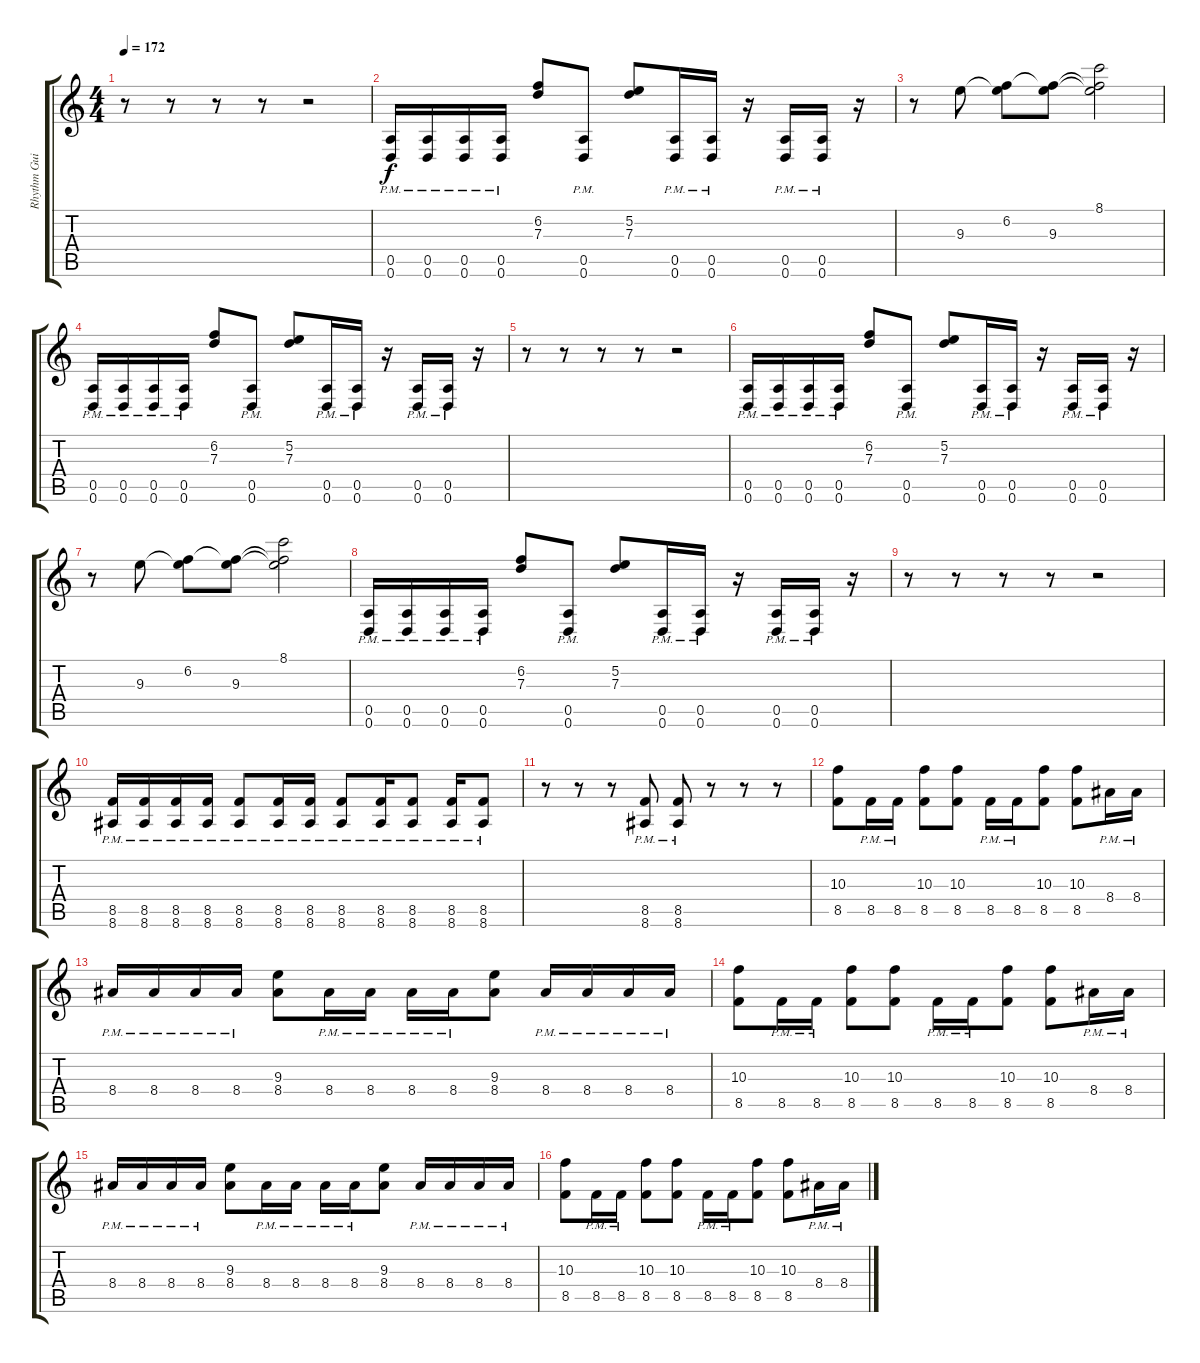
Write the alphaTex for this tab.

\track ("Rhythm Guitar 2" "Rhythm Gui") {instrument distortionguitar}
\staff {score tabs}
\tuning (E4 B3 G3 D3 A2 D2) {hide}
\ts (4 4)
\tempo 172
\clef g2
\ks c
r.8{dy f} r.8 r.8 r.8 r.2 |
(0.5{pm} 0.6{pm}).16 (0.5{pm} 0.6{pm}).16 (0.5{pm} 0.6{pm}).16 (0.5{pm} 0.6{pm}).16 (6.2 7.3).8 (0.5{pm} 0.6{pm}).8 (5.2 7.3).8 (0.5{pm} 0.6{pm}).16 (0.5{pm} 0.6{pm}).16 r.16 (0.5{pm} 0.6{pm}).16 (0.5{pm} 0.6{pm}).16 r.16 |
r.8 9.3.8 (6.2 9.3{t}).8 (6.2{t} 9.3).8 (8.1 6.2{t} 9.3{t}).2 |
(0.5{pm} 0.6{pm}).16 (0.5{pm} 0.6{pm}).16 (0.5{pm} 0.6{pm}).16 (0.5{pm} 0.6{pm}).16 (6.2 7.3).8 (0.5{pm} 0.6{pm}).8 (5.2 7.3).8 (0.5{pm} 0.6{pm}).16 (0.5{pm} 0.6{pm}).16 r.16 (0.5{pm} 0.6{pm}).16 (0.5{pm} 0.6{pm}).16 r.16 |
r.8 r.8 r.8 r.8 r.2 |
(0.5{pm} 0.6{pm}).16 (0.5{pm} 0.6{pm}).16 (0.5{pm} 0.6{pm}).16 (0.5{pm} 0.6{pm}).16 (6.2 7.3).8 (0.5{pm} 0.6{pm}).8 (5.2 7.3).8 (0.5{pm} 0.6{pm}).16 (0.5{pm} 0.6{pm}).16 r.16 (0.5{pm} 0.6{pm}).16 (0.5{pm} 0.6{pm}).16 r.16 |
r.8 9.3.8 (6.2 9.3{t}).8 (6.2{t} 9.3).8 (8.1 6.2{t} 9.3{t}).2 |
(0.5{pm} 0.6{pm}).16 (0.5{pm} 0.6{pm}).16 (0.5{pm} 0.6{pm}).16 (0.5{pm} 0.6{pm}).16 (6.2 7.3).8 (0.5{pm} 0.6{pm}).8 (5.2 7.3).8 (0.5{pm} 0.6{pm}).16 (0.5{pm} 0.6{pm}).16 r.16 (0.5{pm} 0.6{pm}).16 (0.5{pm} 0.6{pm}).16 r.16 |
r.8 r.8 r.8 r.8 r.2 |
(8.5{pm} 8.6{pm}).16 (8.5{pm} 8.6{pm}).16 (8.5{pm} 8.6{pm}).16 (8.5{pm} 8.6{pm}).16 (8.5{pm} 8.6{pm}).8 (8.5{pm} 8.6{pm}).16 (8.5{pm} 8.6{pm}).16 (8.5{pm} 8.6{pm}).8 (8.5{pm} 8.6{pm}).16 (8.5{pm} 8.6{pm}).8 (8.5{pm} 8.6{pm}).16 (8.5{pm} 8.6{pm}).8 |
r.8 r.8 r.8 (8.5{pm} 8.6{pm}).8 (8.5{pm} 8.6{pm}).8 r.8 r.8 r.8 |
(10.3 8.5).8 8.5{pm}.16 8.5{pm}.16 (10.3 8.5).8 (10.3 8.5).8 8.5{pm}.16 8.5{pm}.16 (10.3 8.5).8 (10.3 8.5).8 8.4{pm}.16 8.4{pm}.16 |
8.4{pm}.16 8.4{pm}.16 8.4{pm}.16 8.4{pm}.16 (9.3 8.4).8 8.4{pm}.16 8.4{pm}.16 8.4{pm}.16 8.4{pm}.16 (9.3 8.4).8 8.4{pm}.16 8.4{pm}.16 8.4{pm}.16 8.4{pm}.16 |
(10.3 8.5).8 8.5{pm}.16 8.5{pm}.16 (10.3 8.5).8 (10.3 8.5).8 8.5{pm}.16 8.5{pm}.16 (10.3 8.5).8 (10.3 8.5).8 8.4{pm}.16 8.4{pm}.16 |
8.4{pm}.16 8.4{pm}.16 8.4{pm}.16 8.4{pm}.16 (9.3 8.4).8 8.4{pm}.16 8.4{pm}.16 8.4{pm}.16 8.4{pm}.16 (9.3 8.4).8 8.4{pm}.16 8.4{pm}.16 8.4{pm}.16 8.4{pm}.16 |
(10.3 8.5).8 8.5{pm}.16 8.5{pm}.16 (10.3 8.5).8 (10.3 8.5).8 8.5{pm}.16 8.5{pm}.16 (10.3 8.5).8 (10.3 8.5).8 8.4{pm}.16 8.4{pm}.16
